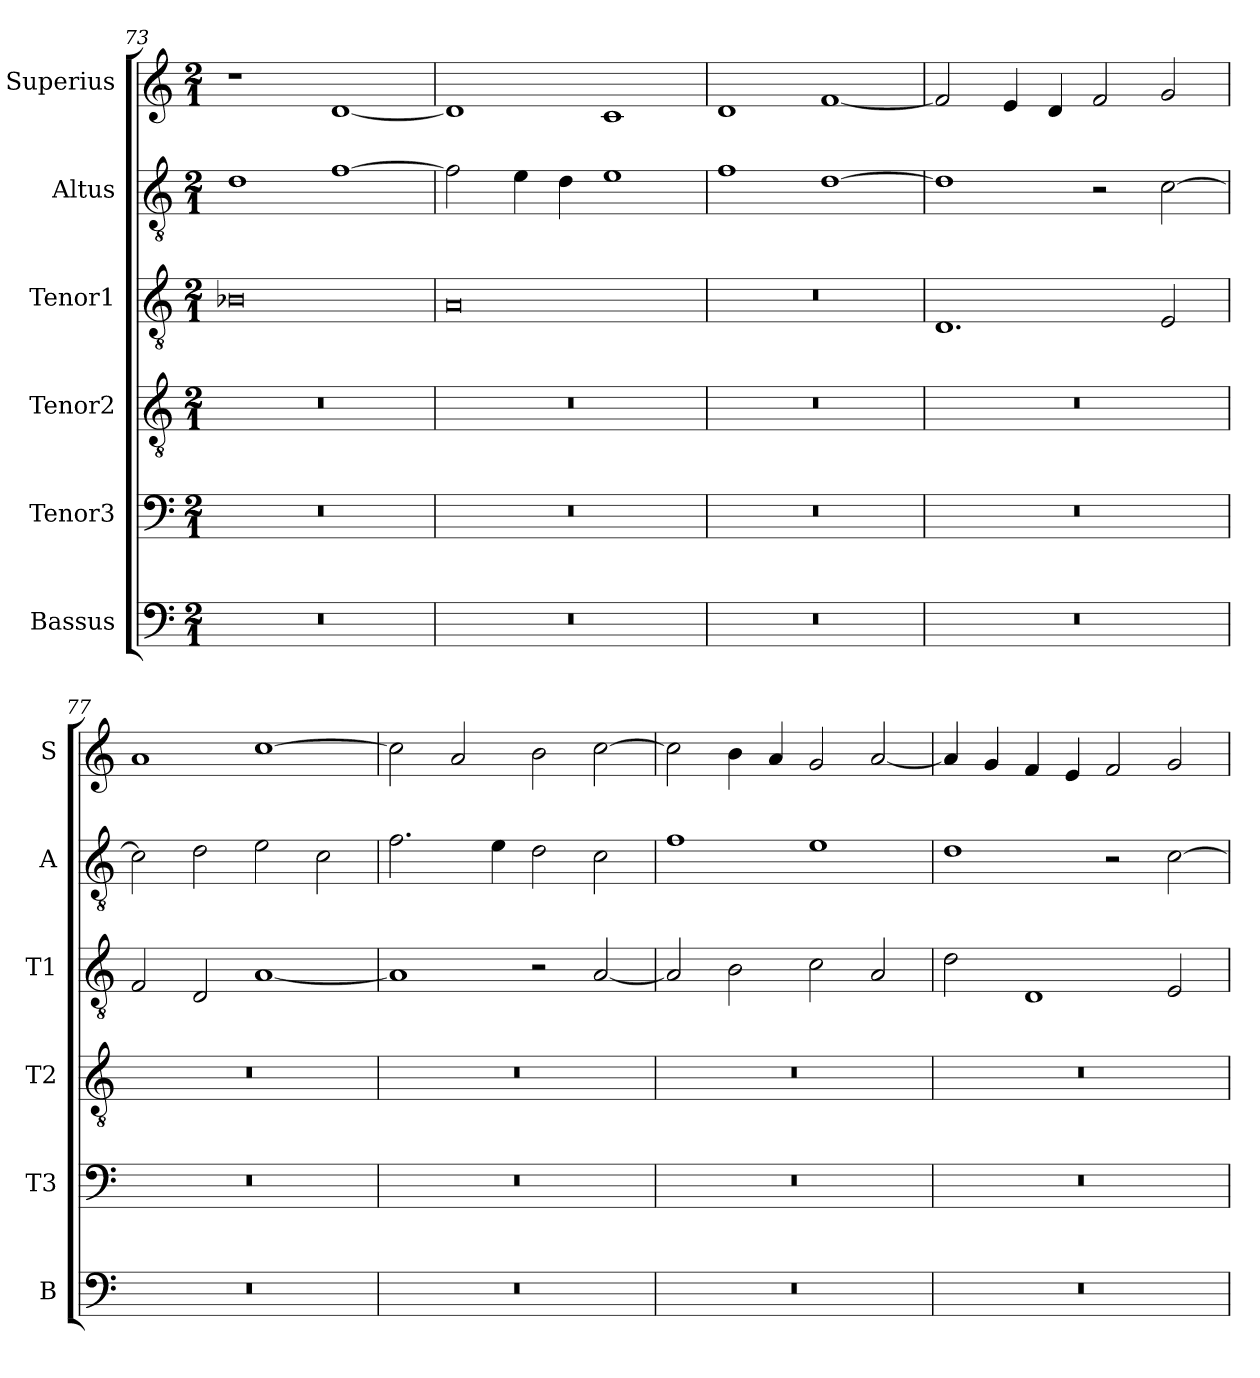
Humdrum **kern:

**kern	**kern	**kern	**kern	**kern	**kern
*part6	*part5	*part4	*part3	*part2	*part1
*staff6	*staff5	*staff4	*staff3	*staff2	*staff1
*I"Bassus	*I"Tenor3	*I"Tenor2	*I"Tenor1	*I"Altus	*I"Superius
*I'B	*I'T3	*I'T2	*I'T1	*I'A	*I'S
*clefF4	*clefF4	*clefGv2	*clefGv2	*clefGv2	*clefG2
*k[]	*k[]	*k[]	*k[]	*k[]	*k[]
*M2/1	*M2/1	*M2/1	*M2/1	*M2/1	*M2/1
=73	=73	=73	=73	=73	=73
0r	0r	0r	0B-X	1d	1r
.	.	.	.	[1f	[1d
=74	=74	=74	=74	=74	=74
0r	0r	0r	0A	2f\]	1d]
.	.	.	.	4e\	.
.	.	.	.	4d\	.
.	.	.	.	1e	1c
=75	=75	=75	=75	=75	=75
0r	0r	0r	0r	1f	1d
.	.	.	.	[1d	[1f
=76	=76	=76	=76	=76	=76
0r	0r	0r	1.D	1d]	2f/]
.	.	.	.	.	4e/
.	.	.	.	.	4d/
.	.	.	.	2r	2f/
.	.	.	2E/	[2c\	2g/
=77	=77	=77	=77	=77	=77
0r	0r	0r	2F/	2c\]	1a
.	.	.	2D/	2d\	.
.	.	.	[1A	2e\	[1cc
.	.	.	.	2c\	.
=78	=78	=78	=78	=78	=78
0r	0r	0r	1A]	2.f\	2cc\]
.	.	.	.	.	2a/
.	.	.	.	4e\	.
.	.	.	2r	2d\	2b\
.	.	.	[2A/	2c\	[2cc\
=79	=79	=79	=79	=79	=79
0r	0r	0r	2A/]	1f	2cc\]
.	.	.	2B\	.	4b\
.	.	.	.	.	4a/
.	.	.	2c\	1e	2g/
.	.	.	2A/	.	[2a/
=80	=80	=80	=80	=80	=80
0r	0r	0r	2d\	1d	4a/]
.	.	.	.	.	4g/
.	.	.	1D	.	4f/
.	.	.	.	.	4e/
.	.	.	.	2r	2f/
.	.	.	2E/	[2c\	2g/
=	=	=	=	=	=
*-	*-	*-	*-	*-	*-
